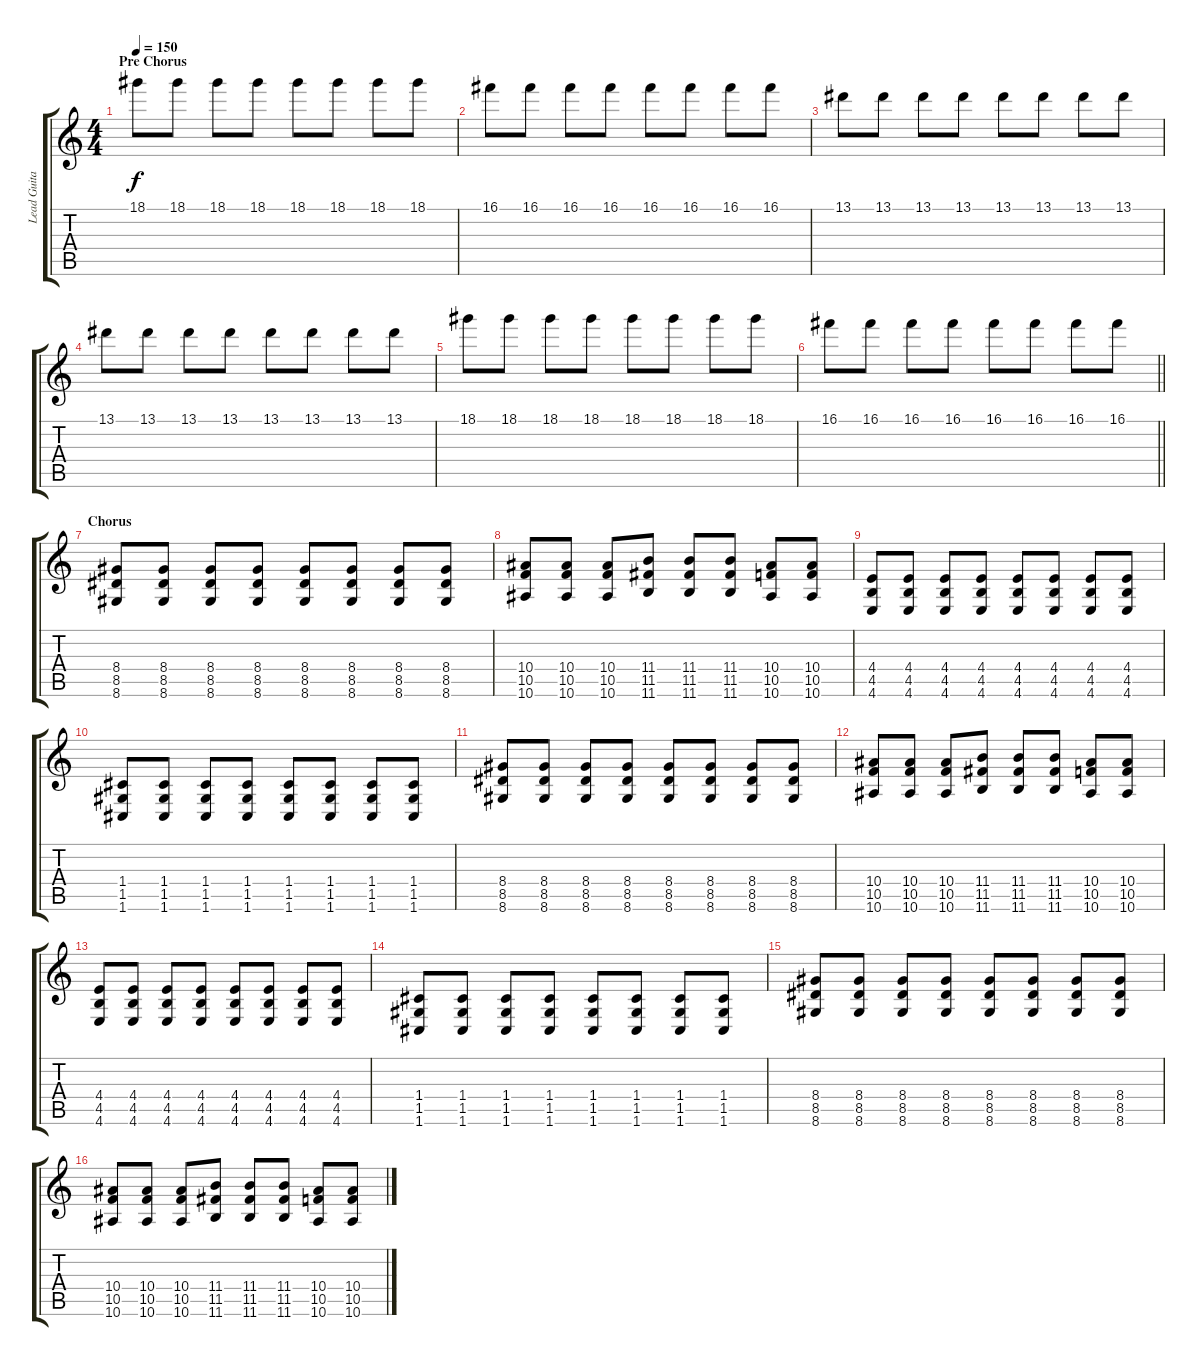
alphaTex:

\track ("Lead Guitar" "Lead Guita") {instrument overdrivenguitar}
\staff {score tabs}
\tuning (D4 A3 F3 C3 G2 C2) {hide}
\ts (4 4)
\section ("" "Pre Chorus")
\tempo 150
\clef g2
\ks c
18.1.8{dy f} 18.1.8 18.1.8 18.1.8 18.1.8 18.1.8 18.1.8 18.1.8 |
16.1.8 16.1.8 16.1.8 16.1.8 16.1.8 16.1.8 16.1.8 16.1.8 |
13.1.8 13.1.8 13.1.8 13.1.8 13.1.8 13.1.8 13.1.8 13.1.8 |
13.1.8 13.1.8 13.1.8 13.1.8 13.1.8 13.1.8 13.1.8 13.1.8 |
18.1.8 18.1.8 18.1.8 18.1.8 18.1.8 18.1.8 18.1.8 18.1.8 |
\barLineRight lightlight
16.1.8 16.1.8 16.1.8 16.1.8 16.1.8 16.1.8 16.1.8 16.1.8 |
\section ("" "Chorus")
(8.4 8.5 8.6).8 (8.4 8.5 8.6).8 (8.4 8.5 8.6).8 (8.4 8.5 8.6).8 (8.4 8.5 8.6).8 (8.4 8.5 8.6).8 (8.4 8.5 8.6).8 (8.4 8.5 8.6).8 |
(10.4 10.5 10.6).8 (10.4 10.5 10.6).8 (10.4 10.5 10.6).8 (11.4 11.5 11.6).8 (11.4 11.5 11.6).8 (11.4 11.5 11.6).8 (10.4 10.5 10.6).8 (10.4 10.5 10.6).8 |
(4.4 4.5 4.6).8 (4.4 4.5 4.6).8 (4.4 4.5 4.6).8 (4.4 4.5 4.6).8 (4.4 4.5 4.6).8 (4.4 4.5 4.6).8 (4.4 4.5 4.6).8 (4.4 4.5 4.6).8 |
(1.4 1.5 1.6).8 (1.4 1.5 1.6).8 (1.4 1.5 1.6).8 (1.4 1.5 1.6).8 (1.4 1.5 1.6).8 (1.4 1.5 1.6).8 (1.4 1.5 1.6).8 (1.4 1.5 1.6).8 |
(8.4 8.5 8.6).8 (8.4 8.5 8.6).8 (8.4 8.5 8.6).8 (8.4 8.5 8.6).8 (8.4 8.5 8.6).8 (8.4 8.5 8.6).8 (8.4 8.5 8.6).8 (8.4 8.5 8.6).8 |
(10.4 10.5 10.6).8 (10.4 10.5 10.6).8 (10.4 10.5 10.6).8 (11.4 11.5 11.6).8 (11.4 11.5 11.6).8 (11.4 11.5 11.6).8 (10.4 10.5 10.6).8 (10.4 10.5 10.6).8 |
(4.4 4.5 4.6).8 (4.4 4.5 4.6).8 (4.4 4.5 4.6).8 (4.4 4.5 4.6).8 (4.4 4.5 4.6).8 (4.4 4.5 4.6).8 (4.4 4.5 4.6).8 (4.4 4.5 4.6).8 |
(1.4 1.5 1.6).8 (1.4 1.5 1.6).8 (1.4 1.5 1.6).8 (1.4 1.5 1.6).8 (1.4 1.5 1.6).8 (1.4 1.5 1.6).8 (1.4 1.5 1.6).8 (1.4 1.5 1.6).8 |
(8.4 8.5 8.6).8 (8.4 8.5 8.6).8 (8.4 8.5 8.6).8 (8.4 8.5 8.6).8 (8.4 8.5 8.6).8 (8.4 8.5 8.6).8 (8.4 8.5 8.6).8 (8.4 8.5 8.6).8 |
(10.4 10.5 10.6).8 (10.4 10.5 10.6).8 (10.4 10.5 10.6).8 (11.4 11.5 11.6).8 (11.4 11.5 11.6).8 (11.4 11.5 11.6).8 (10.4 10.5 10.6).8 (10.4 10.5 10.6).8
